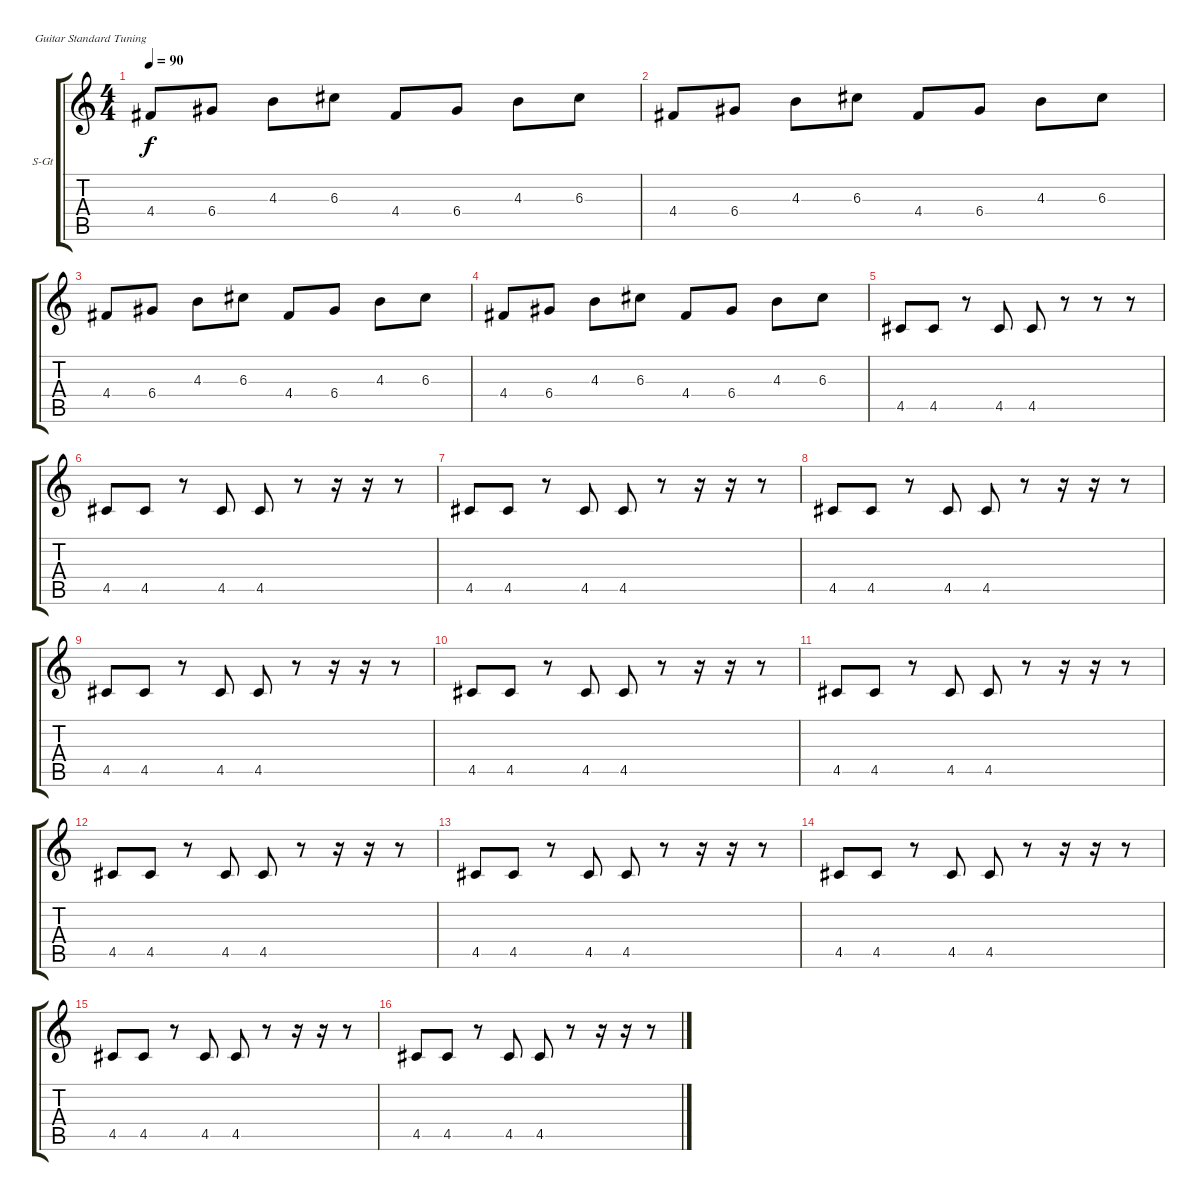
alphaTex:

\bracketExtendMode groupsimilarinstruments
\firstSystemTrackNameOrientation horizontal
\otherSystemsTrackNameOrientation horizontal
\track ("Track 1" "S-Gt") {instrument acousticguitarsteel}
\staff {score tabs}
\tuning (E4 B3 G3 D3 A2 E2)
\ts (4 4)
\tempo 90
\clef g2
\ks c
4.4.8{dy f} 6.4.8 4.3.8 6.3.8 4.4.8 6.4.8 4.3.8 6.3.8 |
4.4.8 6.4.8 4.3.8 6.3.8 4.4.8 6.4.8 4.3.8 6.3.8 |
4.4.8 6.4.8 4.3.8 6.3.8 4.4.8 6.4.8 4.3.8 6.3.8 |
4.4.8 6.4.8 4.3.8 6.3.8 4.4.8 6.4.8 4.3.8 6.3.8 |
4.5.8 4.5.8 r.8 4.5.8 4.5.8 r.8 r.8 r.8 |
4.5.8 4.5.8 r.8 4.5.8 4.5.8 r.8 r.16 r.16 r.8 |
4.5.8 4.5.8 r.8 4.5.8 4.5.8 r.8 r.16 r.16 r.8 |
4.5.8 4.5.8 r.8 4.5.8 4.5.8 r.8 r.16 r.16 r.8 |
4.5.8 4.5.8 r.8 4.5.8 4.5.8 r.8 r.16 r.16 r.8 |
4.5.8 4.5.8 r.8 4.5.8 4.5.8 r.8 r.16 r.16 r.8 |
4.5.8 4.5.8 r.8 4.5.8 4.5.8 r.8 r.16 r.16 r.8 |
4.5.8 4.5.8 r.8 4.5.8 4.5.8 r.8 r.16 r.16 r.8 |
4.5.8 4.5.8 r.8 4.5.8 4.5.8 r.8 r.16 r.16 r.8 |
4.5.8 4.5.8 r.8 4.5.8 4.5.8 r.8 r.16 r.16 r.8 |
4.5.8 4.5.8 r.8 4.5.8 4.5.8 r.8 r.16 r.16 r.8 |
4.5.8 4.5.8 r.8 4.5.8 4.5.8 r.8 r.16 r.16 r.8
